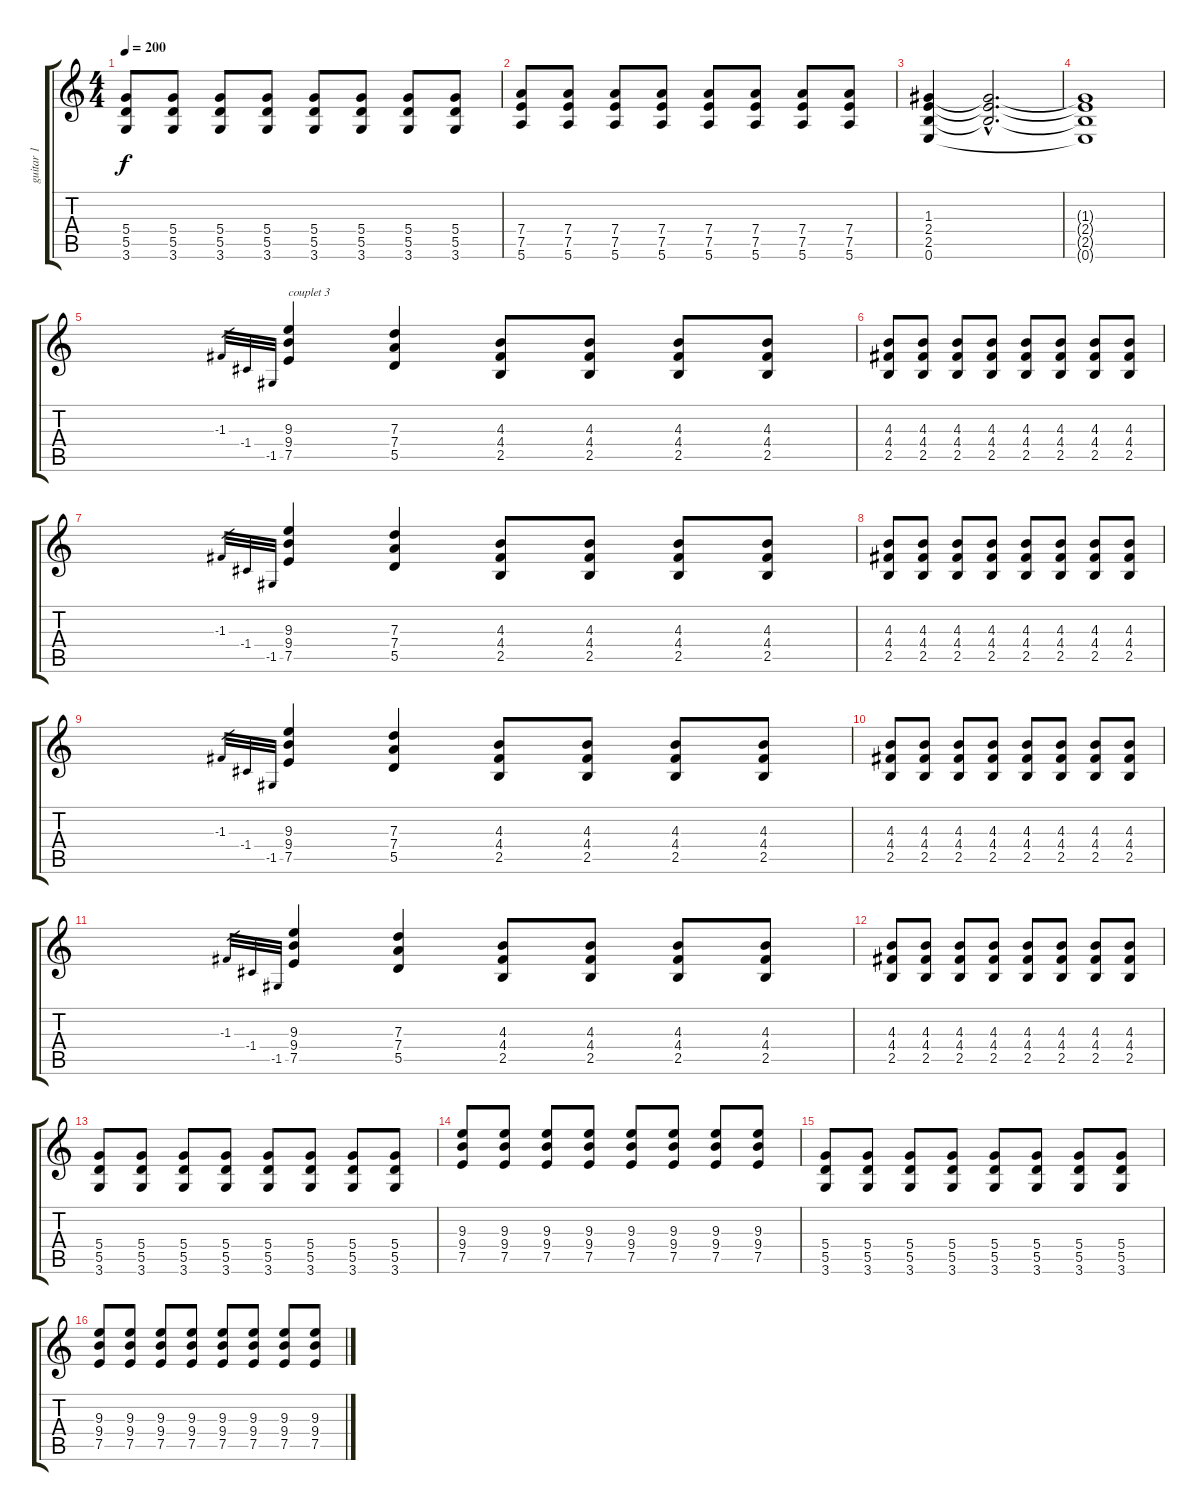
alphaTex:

\track ("guitar 1" "guitar 1") {instrument distortionguitar}
\staff {score tabs}
\tuning (E4 B3 G3 D3 A2 E2) {hide}
\ts (4 4)
\tempo 200
\clef g2
\ks c
(5.4 5.5 3.6).8{dy f} (5.4 5.5 3.6).8 (5.4 5.5 3.6).8 (5.4 5.5 3.6).8 (5.4 5.5 3.6).8 (5.4 5.5 3.6).8 (5.4 5.5 3.6).8 (5.4 5.5 3.6).8 |
(7.4 7.5 5.6).8 (7.4 7.5 5.6).8 (7.4 7.5 5.6).8 (7.4 7.5 5.6).8 (7.4 7.5 5.6).8 (7.4 7.5 5.6).8 (7.4 7.5 5.6).8 (7.4 7.5 5.6).8 |
(1.3 2.4 2.5 0.6).4 (1.3{hac t} 2.4{hac t} 2.5{hac t}).2{d} |
(1.3{t} 2.4{t} 2.5{t} 0.6{t}).1 |
-1.3.32{gr} -1.4.32{gr} -1.5.32{gr} (9.3 9.4 7.5).4{txt "couplet 3"} (7.3 7.4 5.5).4 (4.3 4.4 2.5).8 (4.3 4.4 2.5).8 (4.3 4.4 2.5).8 (4.3 4.4 2.5).8 |
(4.3 4.4 2.5).8 (4.3 4.4 2.5).8 (4.3 4.4 2.5).8 (4.3 4.4 2.5).8 (4.3 4.4 2.5).8 (4.3 4.4 2.5).8 (4.3 4.4 2.5).8 (4.3 4.4 2.5).8 |
-1.3.32{gr} -1.4.32{gr} -1.5.32{gr} (9.3 9.4 7.5).4 (7.3 7.4 5.5).4 (4.3 4.4 2.5).8 (4.3 4.4 2.5).8 (4.3 4.4 2.5).8 (4.3 4.4 2.5).8 |
(4.3 4.4 2.5).8 (4.3 4.4 2.5).8 (4.3 4.4 2.5).8 (4.3 4.4 2.5).8 (4.3 4.4 2.5).8 (4.3 4.4 2.5).8 (4.3 4.4 2.5).8 (4.3 4.4 2.5).8 |
-1.3.32{gr} -1.4.32{gr} -1.5.32{gr} (9.3 9.4 7.5).4 (7.3 7.4 5.5).4 (4.3 4.4 2.5).8 (4.3 4.4 2.5).8 (4.3 4.4 2.5).8 (4.3 4.4 2.5).8 |
(4.3 4.4 2.5).8 (4.3 4.4 2.5).8 (4.3 4.4 2.5).8 (4.3 4.4 2.5).8 (4.3 4.4 2.5).8 (4.3 4.4 2.5).8 (4.3 4.4 2.5).8 (4.3 4.4 2.5).8 |
-1.3.32{gr} -1.4.32{gr} -1.5.32{gr} (9.3 9.4 7.5).4 (7.3 7.4 5.5).4 (4.3 4.4 2.5).8 (4.3 4.4 2.5).8 (4.3 4.4 2.5).8 (4.3 4.4 2.5).8 |
(4.3 4.4 2.5).8 (4.3 4.4 2.5).8 (4.3 4.4 2.5).8 (4.3 4.4 2.5).8 (4.3 4.4 2.5).8 (4.3 4.4 2.5).8 (4.3 4.4 2.5).8 (4.3 4.4 2.5).8 |
(5.4 5.5 3.6).8 (5.4 5.5 3.6).8 (5.4 5.5 3.6).8 (5.4 5.5 3.6).8 (5.4 5.5 3.6).8 (5.4 5.5 3.6).8 (5.4 5.5 3.6).8 (5.4 5.5 3.6).8 |
(9.3 9.4 7.5).8 (9.3 9.4 7.5).8 (9.3 9.4 7.5).8 (9.3 9.4 7.5).8 (9.3 9.4 7.5).8 (9.3 9.4 7.5).8 (9.3 9.4 7.5).8 (9.3 9.4 7.5).8 |
(5.4 5.5 3.6).8 (5.4 5.5 3.6).8 (5.4 5.5 3.6).8 (5.4 5.5 3.6).8 (5.4 5.5 3.6).8 (5.4 5.5 3.6).8 (5.4 5.5 3.6).8 (5.4 5.5 3.6).8 |
(9.3 9.4 7.5).8 (9.3 9.4 7.5).8 (9.3 9.4 7.5).8 (9.3 9.4 7.5).8 (9.3 9.4 7.5).8 (9.3 9.4 7.5).8 (9.3 9.4 7.5).8 (9.3 9.4 7.5).8
